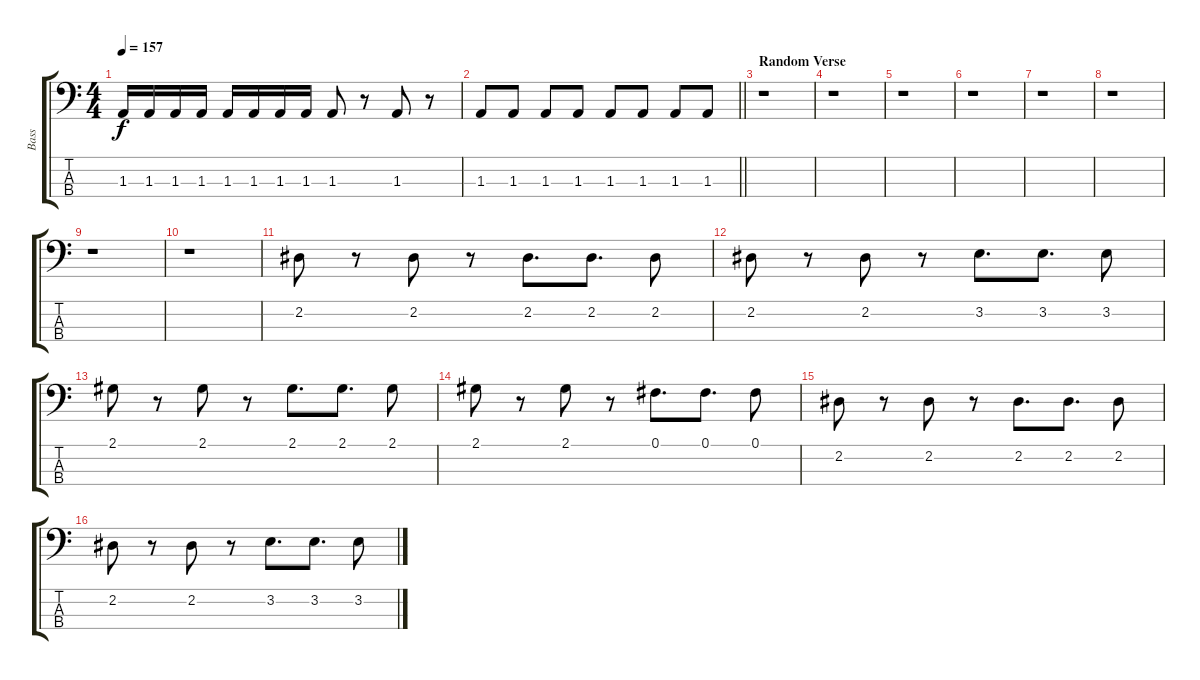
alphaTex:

\track ("Bass" "Bass") {instrument electricbassfinger}
\staff {score tabs}
\tuning (Gb2 Db2 Ab1 Db1) {hide}
\ts (4 4)
\tempo 157
\clef f4
\ks c
1.3.16{dy f} 1.3.16 1.3.16 1.3.16 1.3.16 1.3.16 1.3.16 1.3.16 1.3.8 r.8 1.3.8 r.8 |
\barLineRight lightlight
1.3.8 1.3.8 1.3.8 1.3.8 1.3.8 1.3.8 1.3.8 1.3.8 |
\section ("" "Random Verse")
r.1 |
r.1 |
r.1 |
r.1 |
r.1 |
r.1 |
r.1 |
r.1 |
2.2.8 r.8 2.2.8 r.8 2.2.8{d} 2.2.8{d} 2.2.8 |
2.2.8 r.8 2.2.8 r.8 3.2.8{d} 3.2.8{d} 3.2.8 |
2.1.8 r.8 2.1.8 r.8 2.1.8{d} 2.1.8{d} 2.1.8 |
2.1.8 r.8 2.1.8 r.8 0.1.8{d} 0.1.8{d} 0.1.8 |
2.2.8 r.8 2.2.8 r.8 2.2.8{d} 2.2.8{d} 2.2.8 |
2.2.8 r.8 2.2.8 r.8 3.2.8{d} 3.2.8{d} 3.2.8
